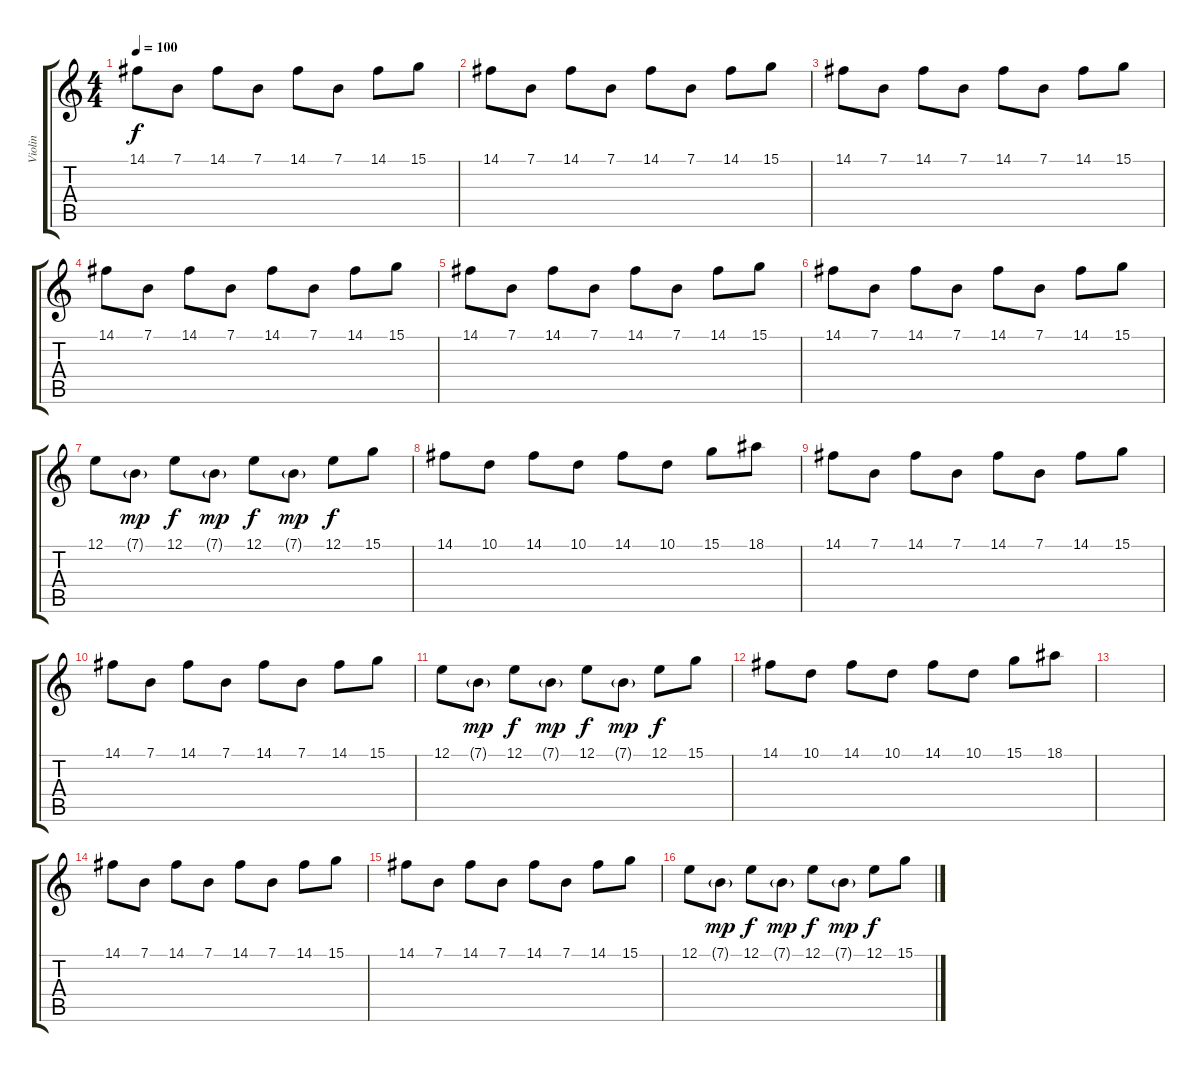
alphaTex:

\track ("Violin" "Violin") {instrument violin}
\staff {score tabs}
\tuning (E4 B3 G3 D3 A2 E2) {hide}
\ts (4 4)
\tempo 100
\clef g2
\ks c
14.1.8{dy f volume 8 instrument violin} 7.1.8 14.1.8 7.1.8 14.1.8 7.1.8 14.1.8 15.1.8 |
14.1.8{volume 12} 7.1.8 14.1.8 7.1.8 14.1.8 7.1.8 14.1.8 15.1.8 |
14.1.8 7.1.8 14.1.8 7.1.8 14.1.8 7.1.8 14.1.8 15.1.8 |
14.1.8 7.1.8 14.1.8 7.1.8 14.1.8 7.1.8 14.1.8 15.1.8 |
14.1.8{volume 8} 7.1.8 14.1.8 7.1.8 14.1.8 7.1.8 14.1.8 15.1.8 |
14.1.8 7.1.8 14.1.8 7.1.8 14.1.8 7.1.8 14.1.8 15.1.8 |
12.1.8 7.1{g}.8{dy mp} 12.1.8{dy f} 7.1{g}.8{dy mp} 12.1.8{dy f} 7.1{g}.8{dy mp} 12.1.8{dy f} 15.1.8 |
14.1.8 10.1.8 14.1.8 10.1.8 14.1.8 10.1.8 15.1.8 18.1.8 |
14.1.8{volume 8} 7.1.8 14.1.8 7.1.8 14.1.8 7.1.8 14.1.8 15.1.8 |
14.1.8 7.1.8 14.1.8 7.1.8 14.1.8 7.1.8 14.1.8 15.1.8 |
12.1.8 7.1{g}.8{dy mp} 12.1.8{dy f} 7.1{g}.8{dy mp} 12.1.8{dy f} 7.1{g}.8{dy mp} 12.1.8{dy f} 15.1.8 |
14.1.8 10.1.8 14.1.8 10.1.8 14.1.8 10.1.8 15.1.8 18.1.8 |
|
14.1.8{volume 8} 7.1.8 14.1.8 7.1.8 14.1.8 7.1.8 14.1.8 15.1.8 |
14.1.8 7.1.8 14.1.8 7.1.8 14.1.8 7.1.8 14.1.8 15.1.8 |
12.1.8 7.1{g}.8{dy mp} 12.1.8{dy f} 7.1{g}.8{dy mp} 12.1.8{dy f} 7.1{g}.8{dy mp} 12.1.8{dy f} 15.1.8
